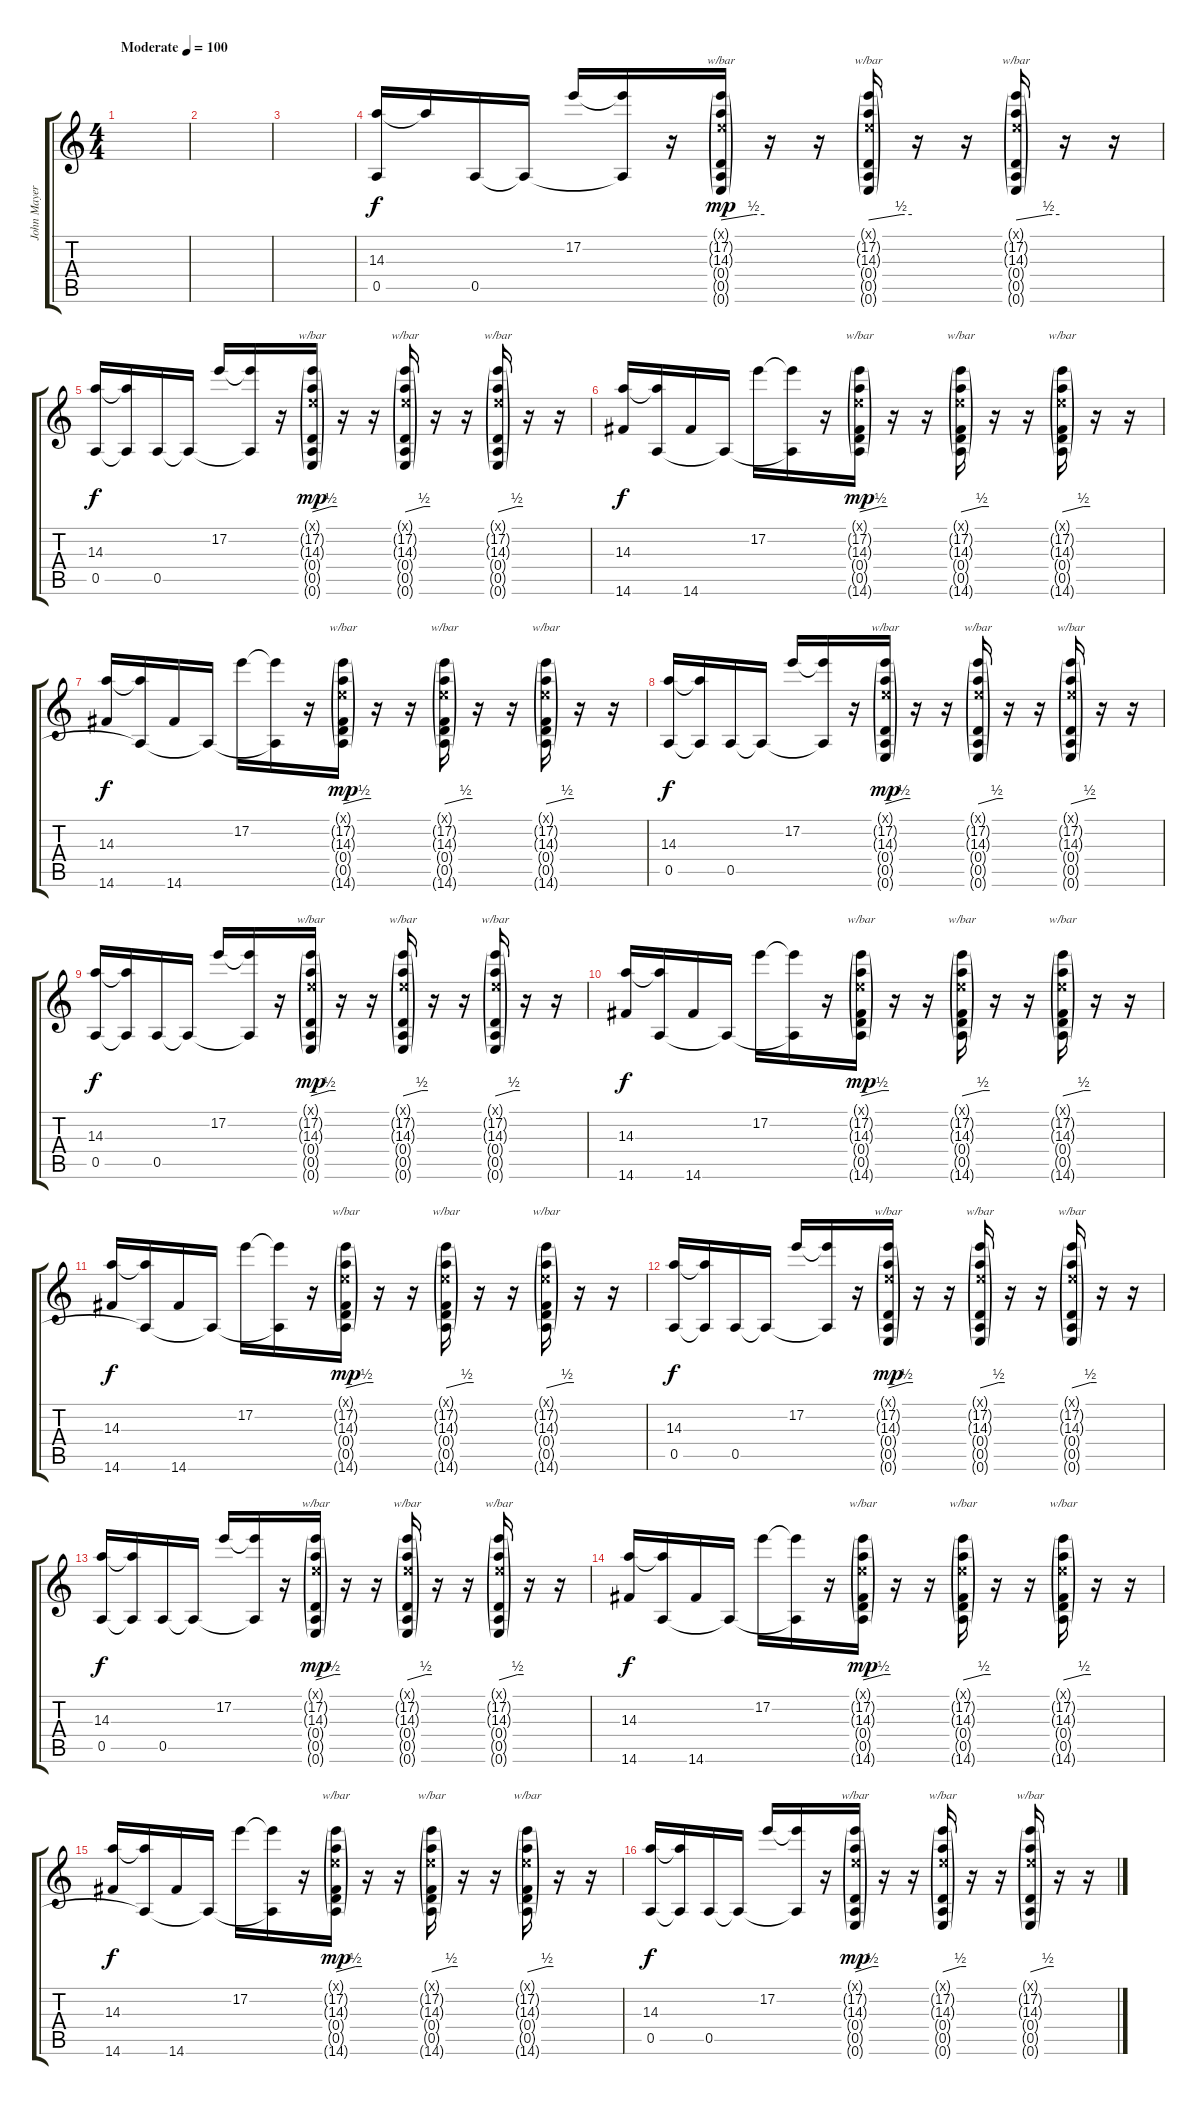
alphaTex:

\track ("John Mayer" "John Mayer") {instrument distortionguitar}
\staff {score tabs}
\tuning (E4 B3 G3 D3 A2 E2) {hide}
\ts (4 4)
\tempo (100 "Moderate")
\clef g2
\ks c
|
|
|
(14.3 0.5).16 14.3{t}.16 0.5.16 0.5{t}.16 17.2.16 (17.2{t} 0.5{t}).16 r.16 (0.1{g x} 17.2{g} 14.3{g} 0.4{g} 0.5{g} 0.6{g}).16{tbe (custom default 0 0 45 2 60 2) dy mp} r.16 r.16 (0.1{g x} 17.2{g} 14.3{g} 0.4{g} 0.5{g} 0.6{g}).16{tbe (custom default 0 0 45 2 60 2)} r.16 r.16 (0.1{g x} 17.2{g} 14.3{g} 0.4{g} 0.5{g} 0.6{g}).16{tbe (custom default 0 0 45 2 60 2)} r.16 r.16 |
(14.3 0.5).16{dy f} (14.3{t} 0.5{t}).16 0.5.16 0.5{t}.16 17.2.16 (17.2{t} 0.5{t}).16 r.16 (0.1{g x} 17.2{g} 14.3{g} 0.4{g} 0.5{g} 0.6{g}).16{tbe (custom default 0 0 45 2 60 2) dy mp} r.16 r.16 (0.1{g x} 17.2{g} 14.3{g} 0.4{g} 0.5{g} 0.6{g}).16{tbe (custom default 0 0 45 2 60 2)} r.16 r.16 (0.1{g x} 17.2{g} 14.3{g} 0.4{g} 0.5{g} 0.6{g}).16{tbe (custom default 0 0 45 2 60 2)} r.16 r.16 |
(14.3 14.6).16{dy f} (14.3{t} 0.5{t}).16 14.6.16 0.5{t}.16 17.2.16 (17.2{t} 0.5{t}).16 r.16 (0.1{g x} 17.2{g} 14.3{g} 0.4{g} 0.5{g} 14.6{g}).16{tbe (custom default 0 0 45 2 60 2) dy mp} r.16 r.16 (0.1{g x} 17.2{g} 14.3{g} 0.4{g} 0.5{g} 14.6{g}).16{tbe (custom default 0 0 45 2 60 2)} r.16 r.16 (0.1{g x} 17.2{g} 14.3{g} 0.4{g} 0.5{g} 14.6{g}).16{tbe (custom default 0 0 45 2 60 2)} r.16 r.16 |
(14.3 14.6).16{dy f} (14.3{t} 0.5{t}).16 14.6.16 0.5{t}.16 17.2.16 (17.2{t} 0.5{t}).16 r.16 (0.1{g x} 17.2{g} 14.3{g} 0.4{g} 0.5{g} 14.6{g}).16{tbe (custom default 0 0 45 2 60 2) dy mp} r.16 r.16 (0.1{g x} 17.2{g} 14.3{g} 0.4{g} 0.5{g} 14.6{g}).16{tbe (custom default 0 0 45 2 60 2)} r.16 r.16 (0.1{g x} 17.2{g} 14.3{g} 0.4{g} 0.5{g} 14.6{g}).16{tbe (custom default 0 0 45 2 60 2)} r.16 r.16 |
(14.3 0.5).16{dy f} (14.3{t} 0.5{t}).16 0.5.16 0.5{t}.16 17.2.16 (17.2{t} 0.5{t}).16 r.16 (0.1{g x} 17.2{g} 14.3{g} 0.4{g} 0.5{g} 0.6{g}).16{tbe (custom default 0 0 45 2 60 2) dy mp} r.16 r.16 (0.1{g x} 17.2{g} 14.3{g} 0.4{g} 0.5{g} 0.6{g}).16{tbe (custom default 0 0 45 2 60 2)} r.16 r.16 (0.1{g x} 17.2{g} 14.3{g} 0.4{g} 0.5{g} 0.6{g}).16{tbe (custom default 0 0 45 2 60 2)} r.16 r.16 |
(14.3 0.5).16{dy f} (14.3{t} 0.5{t}).16 0.5.16 0.5{t}.16 17.2.16 (17.2{t} 0.5{t}).16 r.16 (0.1{g x} 17.2{g} 14.3{g} 0.4{g} 0.5{g} 0.6{g}).16{tbe (custom default 0 0 45 2 60 2) dy mp} r.16 r.16 (0.1{g x} 17.2{g} 14.3{g} 0.4{g} 0.5{g} 0.6{g}).16{tbe (custom default 0 0 45 2 60 2)} r.16 r.16 (0.1{g x} 17.2{g} 14.3{g} 0.4{g} 0.5{g} 0.6{g}).16{tbe (custom default 0 0 45 2 60 2)} r.16 r.16 |
(14.3 14.6).16{dy f} (14.3{t} 0.5{t}).16 14.6.16 0.5{t}.16 17.2.16 (17.2{t} 0.5{t}).16 r.16 (0.1{g x} 17.2{g} 14.3{g} 0.4{g} 0.5{g} 14.6{g}).16{tbe (custom default 0 0 45 2 60 2) dy mp} r.16 r.16 (0.1{g x} 17.2{g} 14.3{g} 0.4{g} 0.5{g} 14.6{g}).16{tbe (custom default 0 0 45 2 60 2)} r.16 r.16 (0.1{g x} 17.2{g} 14.3{g} 0.4{g} 0.5{g} 14.6{g}).16{tbe (custom default 0 0 45 2 60 2)} r.16 r.16 |
(14.3 14.6).16{dy f} (14.3{t} 0.5{t}).16 14.6.16 0.5{t}.16 17.2.16 (17.2{t} 0.5{t}).16 r.16 (0.1{g x} 17.2{g} 14.3{g} 0.4{g} 0.5{g} 14.6{g}).16{tbe (custom default 0 0 45 2 60 2) dy mp} r.16 r.16 (0.1{g x} 17.2{g} 14.3{g} 0.4{g} 0.5{g} 14.6{g}).16{tbe (custom default 0 0 45 2 60 2)} r.16 r.16 (0.1{g x} 17.2{g} 14.3{g} 0.4{g} 0.5{g} 14.6{g}).16{tbe (custom default 0 0 45 2 60 2)} r.16 r.16 |
(14.3 0.5).16{dy f} (14.3{t} 0.5{t}).16 0.5.16 0.5{t}.16 17.2.16 (17.2{t} 0.5{t}).16 r.16 (0.1{g x} 17.2{g} 14.3{g} 0.4{g} 0.5{g} 0.6{g}).16{tbe (custom default 0 0 45 2 60 2) dy mp} r.16 r.16 (0.1{g x} 17.2{g} 14.3{g} 0.4{g} 0.5{g} 0.6{g}).16{tbe (custom default 0 0 45 2 60 2)} r.16 r.16 (0.1{g x} 17.2{g} 14.3{g} 0.4{g} 0.5{g} 0.6{g}).16{tbe (custom default 0 0 45 2 60 2)} r.16 r.16 |
(14.3 0.5).16{dy f} (14.3{t} 0.5{t}).16 0.5.16 0.5{t}.16 17.2.16 (17.2{t} 0.5{t}).16 r.16 (0.1{g x} 17.2{g} 14.3{g} 0.4{g} 0.5{g} 0.6{g}).16{tbe (custom default 0 0 45 2 60 2) dy mp} r.16 r.16 (0.1{g x} 17.2{g} 14.3{g} 0.4{g} 0.5{g} 0.6{g}).16{tbe (custom default 0 0 45 2 60 2)} r.16 r.16 (0.1{g x} 17.2{g} 14.3{g} 0.4{g} 0.5{g} 0.6{g}).16{tbe (custom default 0 0 45 2 60 2)} r.16 r.16 |
(14.3 14.6).16{dy f} (14.3{t} 0.5{t}).16 14.6.16 0.5{t}.16 17.2.16 (17.2{t} 0.5{t}).16 r.16 (0.1{g x} 17.2{g} 14.3{g} 0.4{g} 0.5{g} 14.6{g}).16{tbe (custom default 0 0 45 2 60 2) dy mp} r.16 r.16 (0.1{g x} 17.2{g} 14.3{g} 0.4{g} 0.5{g} 14.6{g}).16{tbe (custom default 0 0 45 2 60 2)} r.16 r.16 (0.1{g x} 17.2{g} 14.3{g} 0.4{g} 0.5{g} 14.6{g}).16{tbe (custom default 0 0 45 2 60 2)} r.16 r.16 |
(14.3 14.6).16{dy f} (14.3{t} 0.5{t}).16 14.6.16 0.5{t}.16 17.2.16 (17.2{t} 0.5{t}).16 r.16 (0.1{g x} 17.2{g} 14.3{g} 0.4{g} 0.5{g} 14.6{g}).16{tbe (custom default 0 0 45 2 60 2) dy mp} r.16 r.16 (0.1{g x} 17.2{g} 14.3{g} 0.4{g} 0.5{g} 14.6{g}).16{tbe (custom default 0 0 45 2 60 2)} r.16 r.16 (0.1{g x} 17.2{g} 14.3{g} 0.4{g} 0.5{g} 14.6{g}).16{tbe (custom default 0 0 45 2 60 2)} r.16 r.16 |
(14.3 0.5).16{dy f} (14.3{t} 0.5{t}).16 0.5.16 0.5{t}.16 17.2.16 (17.2{t} 0.5{t}).16 r.16 (0.1{g x} 17.2{g} 14.3{g} 0.4{g} 0.5{g} 0.6{g}).16{tbe (custom default 0 0 45 2 60 2) dy mp} r.16 r.16 (0.1{g x} 17.2{g} 14.3{g} 0.4{g} 0.5{g} 0.6{g}).16{tbe (custom default 0 0 45 2 60 2)} r.16 r.16 (0.1{g x} 17.2{g} 14.3{g} 0.4{g} 0.5{g} 0.6{g}).16{tbe (custom default 0 0 45 2 60 2)} r.16 r.16
